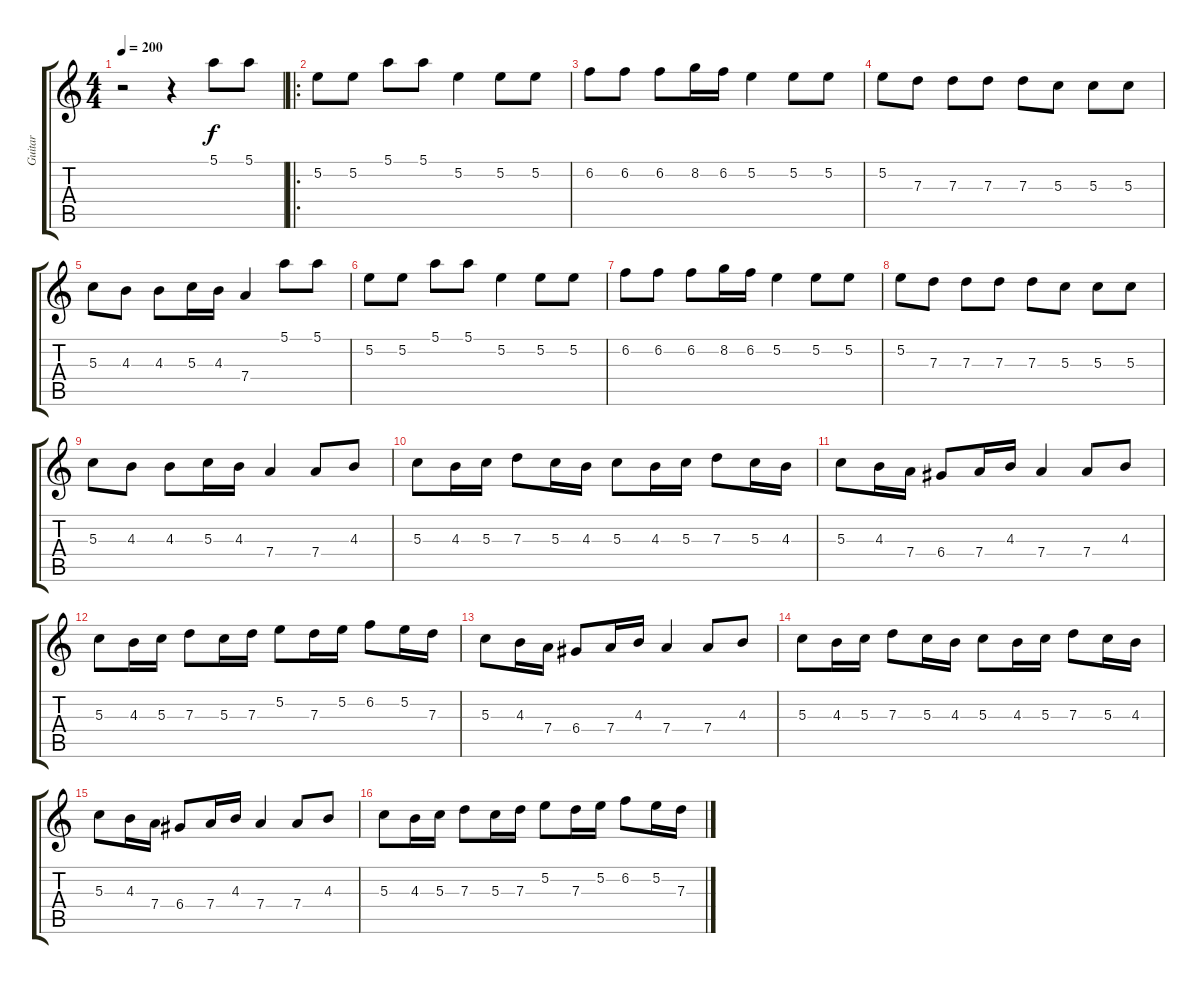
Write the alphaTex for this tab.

\track ("Guitar" "Guitar") {instrument guitarharmonics}
\staff {score tabs}
\tuning (E4 B3 G3 D3 A2 E2) {hide}
\ts (4 4)
\tempo 200
\clef g2
\ks c
r.2{dy f instrument guitarharmonics} r.4 5.1.8 5.1.8 |
\ro
5.2.8 5.2.8 5.1.8 5.1.8 5.2.4 5.2.8 5.2.8 |
6.2.8 6.2.8 6.2.8 8.2.16 6.2.16 5.2.4 5.2.8 5.2.8 |
5.2.8 7.3.8 7.3.8 7.3.8 7.3.8 5.3.8 5.3.8 5.3.8 |
5.3.8 4.3.8 4.3.8 5.3.16 4.3.16 7.4.4 5.1.8 5.1.8 |
5.2.8 5.2.8 5.1.8 5.1.8 5.2.4 5.2.8 5.2.8 |
6.2.8 6.2.8 6.2.8 8.2.16 6.2.16 5.2.4 5.2.8 5.2.8 |
5.2.8 7.3.8 7.3.8 7.3.8 7.3.8 5.3.8 5.3.8 5.3.8 |
5.3.8 4.3.8 4.3.8 5.3.16 4.3.16 7.4.4 7.4.8 4.3.8 |
5.3.8 4.3.16 5.3.16 7.3.8 5.3.16 4.3.16 5.3.8 4.3.16 5.3.16 7.3.8 5.3.16 4.3.16 |
5.3.8 4.3.16 7.4.16 6.4.8 7.4.16 4.3.16 7.4.4 7.4.8 4.3.8 |
5.3.8 4.3.16 5.3.16 7.3.8 5.3.16 7.3.16 5.2.8 7.3.16 5.2.16 6.2.8 5.2.16 7.3.16 |
5.3.8 4.3.16 7.4.16 6.4.8 7.4.16 4.3.16 7.4.4 7.4.8 4.3.8 |
5.3.8 4.3.16 5.3.16 7.3.8 5.3.16 4.3.16 5.3.8 4.3.16 5.3.16 7.3.8 5.3.16 4.3.16 |
5.3.8 4.3.16 7.4.16 6.4.8 7.4.16 4.3.16 7.4.4 7.4.8 4.3.8 |
5.3.8 4.3.16 5.3.16 7.3.8 5.3.16 7.3.16 5.2.8 7.3.16 5.2.16 6.2.8 5.2.16 7.3.16
